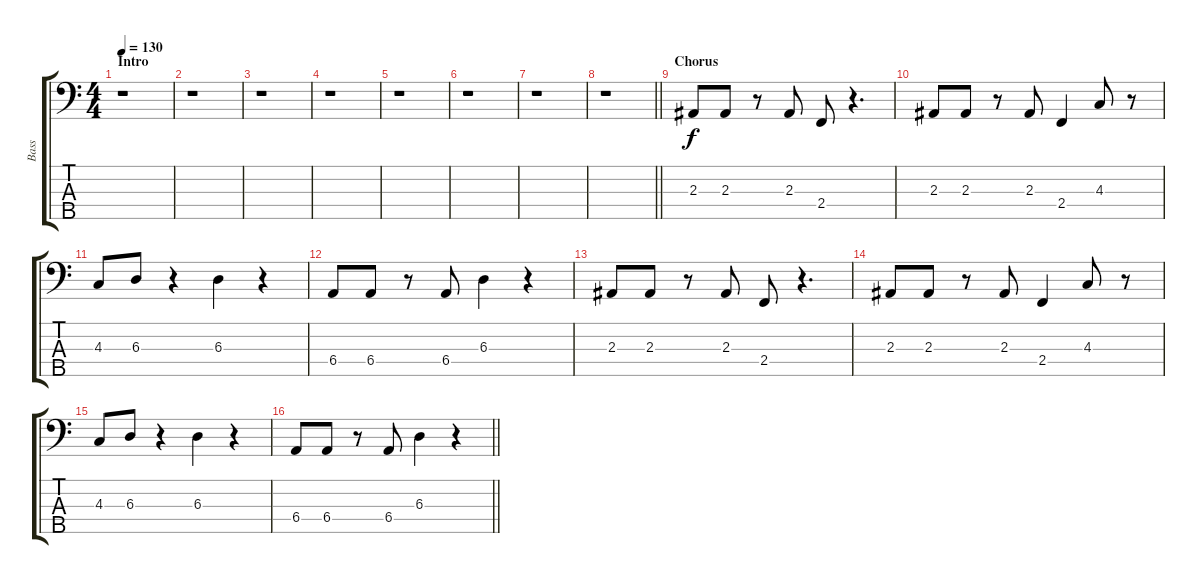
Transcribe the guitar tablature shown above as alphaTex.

\track ("Bass" "Bass") {instrument electricbassfinger}
\staff {score tabs}
\tuning (Gb2 Db2 Ab1 Eb1 Bb0) {hide}
\ts (4 4)
\section ("" "Intro")
\tempo 130
\clef f4
\ks c
r.1{dy f instrument electricbassfinger} |
r.1 |
r.1 |
r.1 |
r.1 |
r.1 |
r.1 |
\barLineRight lightlight
r.1 |
\section ("" "Chorus")
2.3.8 2.3.8 r.8 2.3.8 2.4.8 r.4{d} |
2.3.8 2.3.8 r.8 2.3.8 2.4.4 4.3.8 r.8 |
4.3.8 6.3.8 r.4 6.3.4 r.4 |
6.4.8 6.4.8 r.8 6.4.8 6.3.4 r.4 |
2.3.8 2.3.8 r.8 2.3.8 2.4.8 r.4{d} |
2.3.8 2.3.8 r.8 2.3.8 2.4.4 4.3.8 r.8 |
4.3.8 6.3.8 r.4 6.3.4 r.4 |
\barLineRight lightlight
6.4.8 6.4.8 r.8 6.4.8 6.3.4 r.4
